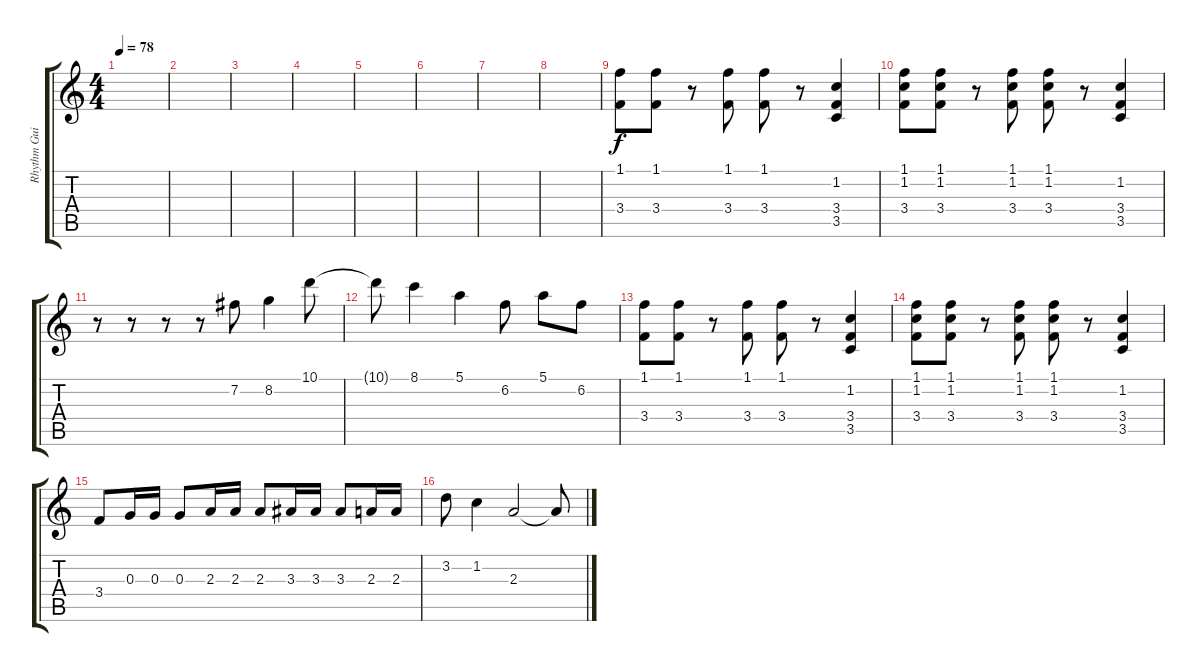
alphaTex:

\track ("Rhythm Guitar Distortion" "Rhythm Gui") {solo instrument distortionguitar}
\staff {score tabs}
\tuning (E4 B3 G3 D3 A2 E2) {hide}
\ts (4 4)
\tempo 78
\clef g2
\ks c
|
|
|
|
|
|
|
|
(1.1 3.4).8 (1.1 3.4).8 r.8 (1.1 3.4).8 (1.1 3.4).8 r.8 (1.2 3.4 3.5).4 |
(1.1 1.2 3.4).8 (1.1 1.2 3.4).8 r.8 (1.1 1.2 3.4).8 (1.1 1.2 3.4).8 r.8 (1.2 3.4 3.5).4 |
r.8 r.8 r.8 r.8 7.2.8 8.2.4 10.1.8 |
10.1{t}.8 8.1.4 5.1.4 6.2.8 5.1.8 6.2.8 |
(1.1 3.4).8 (1.1 3.4).8 r.8 (1.1 3.4).8 (1.1 3.4).8 r.8 (1.2 3.4 3.5).4 |
(1.1 1.2 3.4).8 (1.1 1.2 3.4).8 r.8 (1.1 1.2 3.4).8 (1.1 1.2 3.4).8 r.8 (1.2 3.4 3.5).4 |
3.4.8 0.3.16 0.3.16 0.3.8 2.3.16 2.3.16 2.3.8 3.3.16 3.3.16 3.3.8 2.3.16 2.3.16 |
3.2.8 1.2.4 2.3.2 2.3{t}.8
